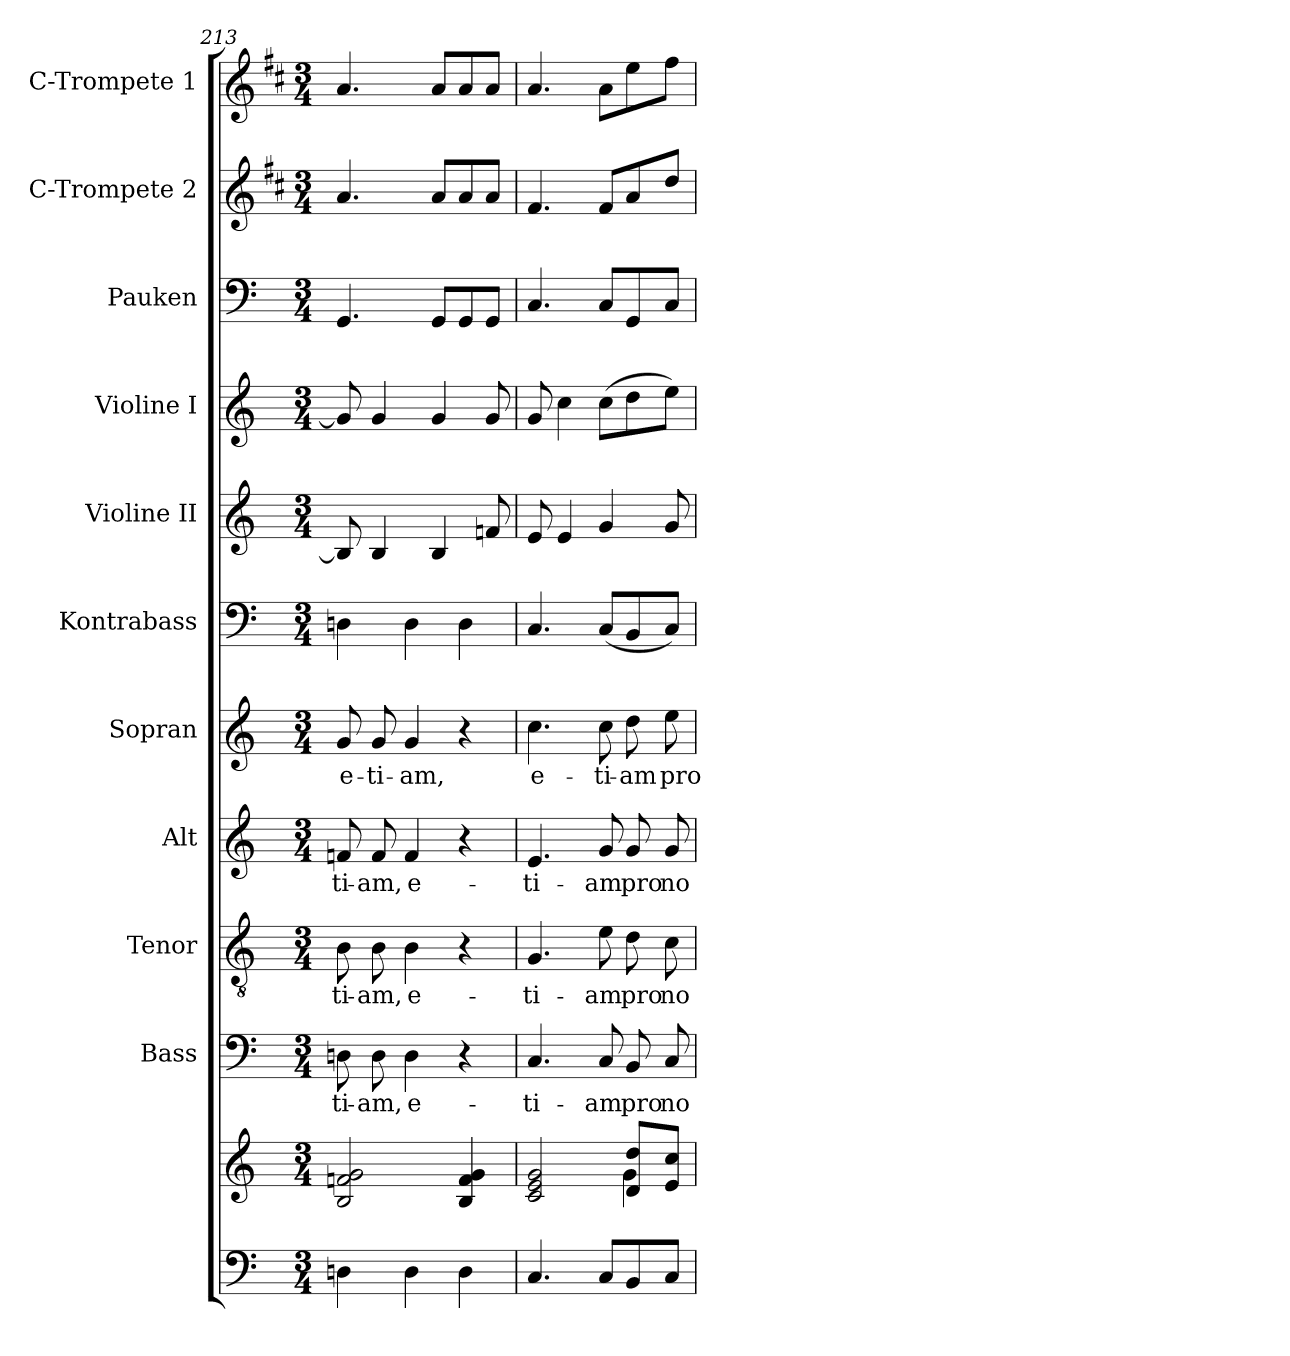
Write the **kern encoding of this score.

**kern	**kern	**kern	**text	**kern	**text	**kern	**text	**kern	**text	**kern	**kern	**kern	**kern	**kern	**kern
*part11	*part11	*part10	*part10	*part9	*part9	*part8	*part8	*part7	*part7	*part6	*part5	*part4	*part3	*part2	*part1
*staff12	*staff11	*staff10	*staff10	*staff9	*staff9	*staff8	*staff8	*staff7	*staff7	*staff6	*staff5	*staff4	*staff3	*staff2	*staff1
*	*	*I"Bass	*	*I"Tenor	*	*I"Alt	*	*I"Sopran	*	*I"Kontrabass	*I"Violine II	*I"Violine I	*I"Pauken	*I"C-Trompete 2	*I"C-Trompete 1
*	*	*I'B.	*	*I'T.	*	*I'A.	*	*I'S.	*	*I'Kb.	*I'Vl. II	*I'Vl. I	*I'Pk.	*I'C Trp. 2	*I'C Trp. 1
*clefF4	*clefG2	*clefF4	*	*clefGv2	*	*clefG2	*	*clefG2	*	*clefF4	*clefG2	*clefG2	*clefF4	*clefG2	*clefG2
*	*	*	*	*	*	*	*	*	*	*ITrd7c12	*	*	*	*ITrd1c2	*ITrd1c2
*k[]	*k[]	*k[]	*	*k[]	*	*k[]	*	*k[]	*	*k[]	*k[]	*k[]	*k[]	*k[]	*k[]
*C:	*C:	*C:	*	*C:	*	*C:	*	*C:	*	*C:	*C:	*C:	*C:	*C:	*C:
*M3/4	*M3/4	*M3/4	*	*M3/4	*	*M3/4	*	*M3/4	*	*M3/4	*M3/4	*M3/4	*M3/4	*M3/4	*M3/4
=213	=213	=213	=213	=213	=213	=213	=213	=213	=213	=213	=213	=213	=213	=213	=213
!	!	!	!LO:LY:b	!	!LO:LY:b	!	!LO:LY:b	!	!LO:LY:b	!	!	!	!	!	!
4Dn\	2B/ 2fn/ 2g/	8Dn\	-ti-	8B\	-ti-	8fn/	-ti-	8g/	e-	4DDn\	8B/]	8g/]	4.GG/	4.g/	4.g/
!	!	!	!LO:LY:b	!	!LO:LY:b	!	!LO:LY:b	!	!LO:LY:b	!	!	!	!	!	!
.	.	8D\	-am,	8B\	-am,	8f/	-am,	8g/	-ti-	.	4B/	4g/	.	.	.
!	!	!	!LO:LY:b	!	!LO:LY:b	!	!LO:LY:b	!	!LO:LY:b	!	!	!	!	!	!
4D\	.	4D\	e-	4B\	e-	4f/	e-	4g/	-am,	4DD\	.	.	.	.	.
.	.	.	.	.	.	.	.	.	.	.	4B/	4g/	8GG/L	8g/L	8g/L
4D\	4B/ 4f/ 4g/	4r	.	4r	.	4r	.	4r	.	4DD\	.	.	8GG/	8g/	8g/
.	.	.	.	.	.	.	.	.	.	.	8fn/	8g/	8GG/J	8g/J	8g/J
=214	=214	=214	=214	=214	=214	=214	=214	=214	=214	=214	=214	=214	=214	=214	=214
*	*^	*	*	*	*	*	*	*	*	*	*	*	*	*	*
!	!	!	!	!LO:LY:b	!	!LO:LY:b	!	!LO:LY:b	!	!LO:LY:b	!	!	!	!	!	!
4.C/	2c/ 2e/ 2g/	2ryy	4.C/	-ti-	4.G/	-ti-	4.e/	-ti-	4.cc\	e-	4.CC/	8e/	8g/	4.C/	4.e/	4.g/
.	.	.	.	.	.	.	.	.	.	.	.	4e/	4cc\	.	.	.
!	!	!	!	!LO:LY:b	!	!LO:LY:b	!	!LO:LY:b	!	!LO:LY:b	!	!	!	!	!	!
8C/L	.	.	8C/	-am	8e\	-am	8g/	-am	8cc\	-ti-	(<8CC/L	4g/	(>8cc\L	8C/L	8e/L	8g\L
!	!	!	!	!LO:LY:b	!	!LO:LY:b	!	!LO:LY:b	!	!LO:LY:b	!	!	!	!	!	!
8BB/	8d/ 8dd/L	4g\	8BB/	pro	8d\	pro	8g/	pro	8dd\	-am	8BBB/	.	8dd\	8GG/	8g/	8dd\
!	!	!	!	!LO:LY:b	!	!LO:LY:b	!	!LO:LY:b	!	!LO:LY:b	!	!	!	!	!	!
8C/J	8e/ 8cc/J	.	8C/	no-	8c\	no-	8g/	no-	8ee\	pro	8CC/J)	8g/	8ee\J)	8C/J	8cc/J	8ee\J
*	*v	*v	*	*	*	*	*	*	*	*	*	*	*	*	*	*
=	=	=	=	=	=	=	=	=	=	=	=	=	=	=	=
*-	*-	*-	*-	*-	*-	*-	*-	*-	*-	*-	*-	*-	*-	*-	*-
